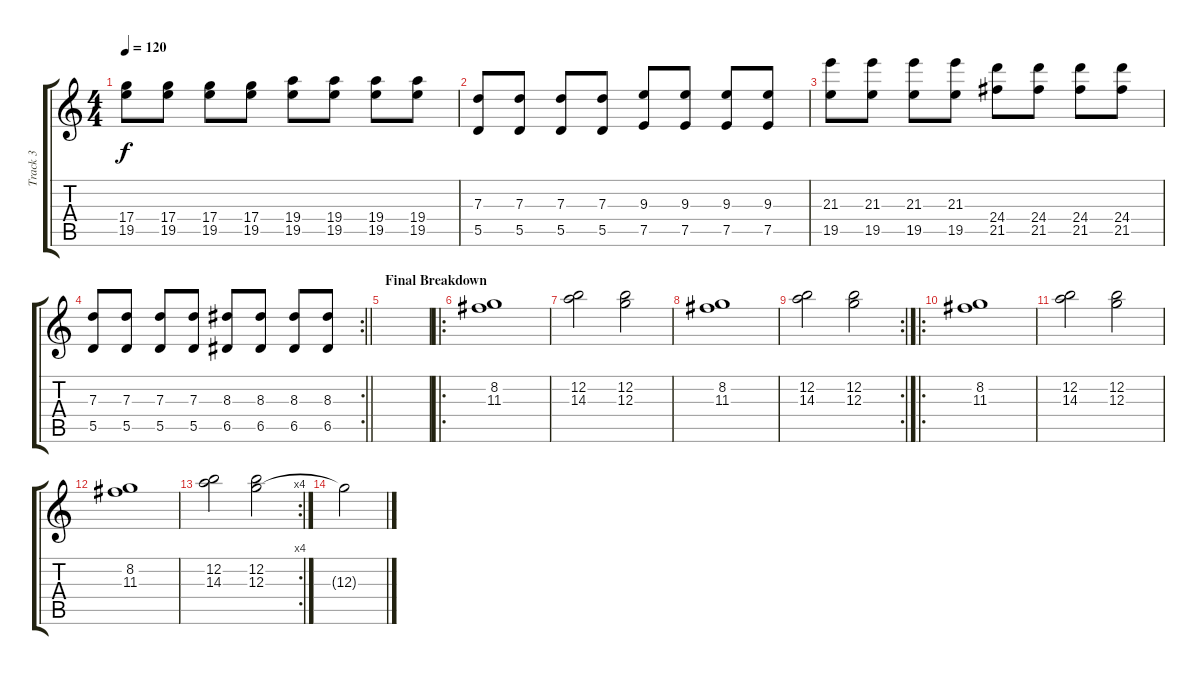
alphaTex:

\track ("Track 3" "Track 3") {instrument distortionguitar}
\staff {score tabs}
\tuning (E4 B3 G3 D3 A2 E2) {hide}
\ts (4 4)
\tempo 120
\clef g2
\ks c
(17.4 19.5).8{dy f} (17.4 19.5).8 (17.4 19.5).8 (17.4 19.5).8 (19.4 19.5).8 (19.4 19.5).8 (19.4 19.5).8 (19.4 19.5).8 |
(7.3 5.5).8 (7.3 5.5).8 (7.3 5.5).8 (7.3 5.5).8 (9.3 7.5).8 (9.3 7.5).8 (9.3 7.5).8 (9.3 7.5).8 |
(21.3 19.5).8 (21.3 19.5).8 (21.3 19.5).8 (21.3 19.5).8 (24.4 21.5).8 (24.4 21.5).8 (24.4 21.5).8 (24.4 21.5).8 |
\rc 2
\barLineRight lightlight
(7.3 5.5).8 (7.3 5.5).8 (7.3 5.5).8 (7.3 5.5).8 (8.3 6.5).8 (8.3 6.5).8 (8.3 6.5).8 (8.3 6.5).8 |
\section ("" "Final Breakdown")
|
\ro
(8.2 11.3).1 |
(12.2 14.3).2 (12.2 12.3).2 |
(8.2 11.3).1 |
\rc 2
(12.2 14.3).2 (12.2 12.3).2 |
\ro
(8.2 11.3).1 |
(12.2 14.3).2 (12.2 12.3).2 |
(8.2 11.3).1 |
\rc 4
(12.2 14.3).2 (12.2 12.3).2 |
12.3{t}.2
